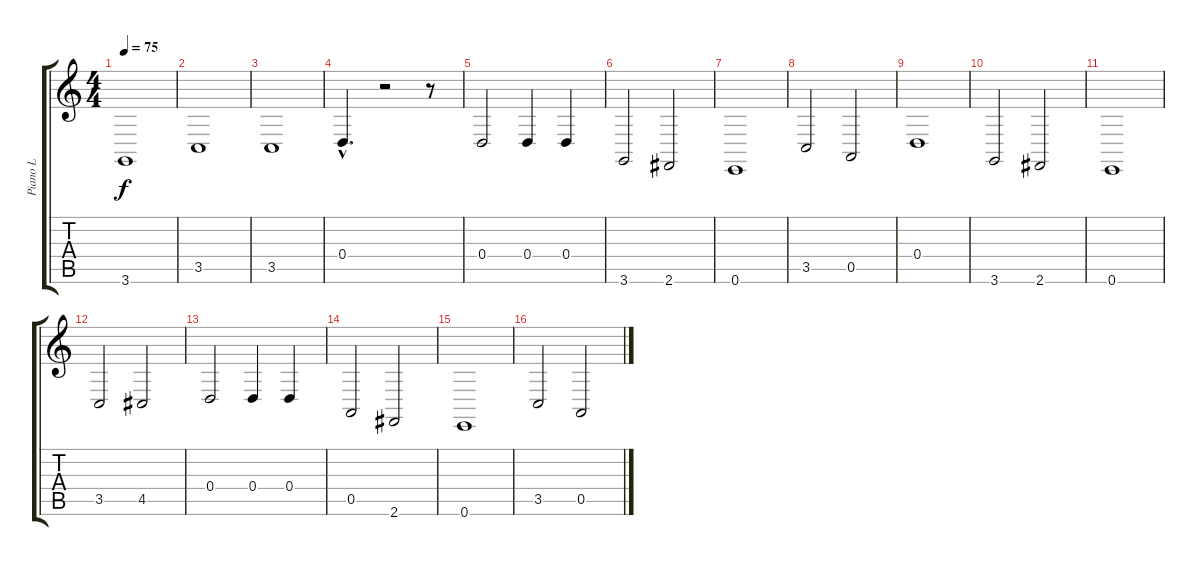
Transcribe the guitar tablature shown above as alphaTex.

\track ("Piano L" "Piano L") {instrument acousticgrandpiano}
\staff {score tabs}
\tuning (E4 B3 G3 D3 A2 E2) {hide}
\ts (4 4)
\tempo 75
\clef g2
\ks c
3.6.1{dy f} |
3.5.1 |
3.5.1 |
0.4{hac}.4{d} r.2 r.8 |
0.4.2 0.4.4 0.4.4 |
3.6.2 2.6.2 |
0.6.1 |
3.5.2 0.5.2 |
0.4.1 |
3.6.2 2.6.2 |
0.6.1 |
3.5.2 4.5.2 |
0.4.2 0.4.4 0.4.4 |
0.5.2 2.6.2 |
0.6.1 |
3.5.2 0.5.2
